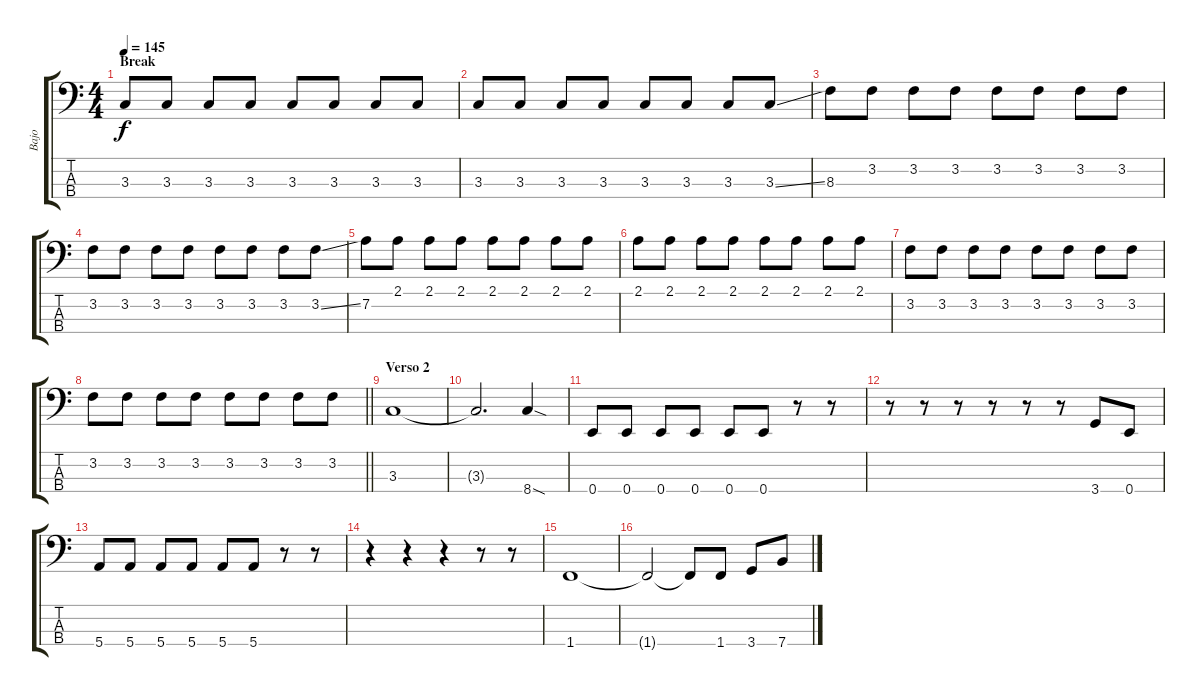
\track ("Bajo" "Bajo") {instrument electricbassfinger}
\staff {score tabs}
\tuning (G2 D2 A1 E1) {hide}
\ts (4 4)
\section ("" "Break")
\tempo 145
\clef f4
\ks c
3.3.8{dy f} 3.3.8 3.3.8 3.3.8 3.3.8 3.3.8 3.3.8 3.3.8 |
3.3.8 3.3.8 3.3.8 3.3.8 3.3.8 3.3.8 3.3.8 3.3{ss}.8 |
8.3.8 3.2.8 3.2.8 3.2.8 3.2.8 3.2.8 3.2.8 3.2.8 |
3.2.8 3.2.8 3.2.8 3.2.8 3.2.8 3.2.8 3.2.8 3.2{ss}.8 |
7.2.8 2.1.8 2.1.8 2.1.8 2.1.8 2.1.8 2.1.8 2.1.8 |
2.1.8 2.1.8 2.1.8 2.1.8 2.1.8 2.1.8 2.1.8 2.1.8 |
3.2.8 3.2.8 3.2.8 3.2.8 3.2.8 3.2.8 3.2.8 3.2.8 |
\barLineRight lightlight
3.2.8 3.2.8 3.2.8 3.2.8 3.2.8 3.2.8 3.2.8 3.2.8 |
\section ("" "Verso 2")
3.3.1 |
3.3{t}.2{d} 8.4{sod}.4 |
0.4.8 0.4.8 0.4.8 0.4.8 0.4.8 0.4.8 r.8 r.8 |
r.8 r.8 r.8 r.8 r.8 r.8 3.4.8 0.4.8 |
5.4.8 5.4.8 5.4.8 5.4.8 5.4.8 5.4.8 r.8 r.8 |
r.4 r.4 r.4 r.8 r.8 |
1.4.1 |
1.4{t}.2 1.4{t}.8 1.4.8 3.4.8 7.4.8
